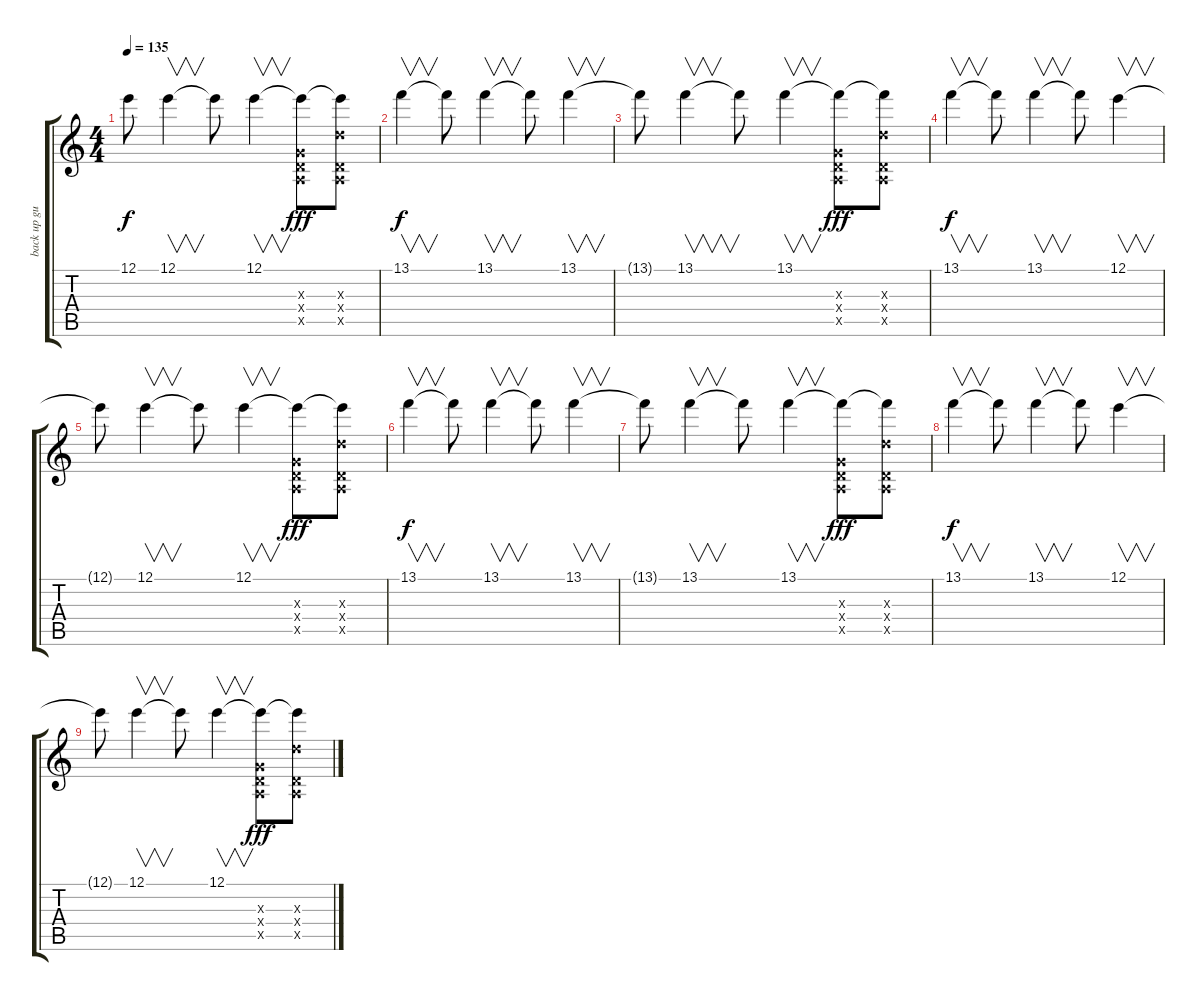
\track ("back up guitar 2" "back up gu") {instrument distortionguitar}
\staff {score tabs}
\tuning (E4 B3 G3 D3 A2 E2) {hide}
\ts (4 4)
\tempo 135
\clef g2
\ks c
12.1{t}.8{dy f} 12.1.4{v} 12.1{t}.8 12.1.4{v} (12.1{t} 0.3{x} 0.4{x} 0.5{x}).8{dy fff} (12.1{t} 7.3{x} 0.4{x} 0.5{x}).8 |
13.1.4{v dy f} 13.1{t}.8 13.1.4{v} 13.1{t}.8 13.1.4{v} |
13.1{t}.8 13.1.4{v} 13.1{t}.8 13.1.4{v} (13.1{t} 0.3{x} 0.4{x} 0.5{x}).8{dy fff} (13.1{t} 7.3{x} 0.4{x} 0.5{x}).8 |
13.1.4{v dy f} 13.1{t}.8 13.1.4{v} 13.1{t}.8 12.1.4{v} |
12.1{t}.8 12.1.4{v} 12.1{t}.8 12.1.4{v} (12.1{t} 0.3{x} 0.4{x} 0.5{x}).8{dy fff} (12.1{t} 7.3{x} 0.4{x} 0.5{x}).8 |
13.1.4{v dy f} 13.1{t}.8 13.1.4{v} 13.1{t}.8 13.1.4{v} |
13.1{t}.8 13.1.4{v} 13.1{t}.8 13.1.4{v} (13.1{t} 0.3{x} 0.4{x} 0.5{x}).8{dy fff} (13.1{t} 7.3{x} 0.4{x} 0.5{x}).8 |
13.1.4{v dy f} 13.1{t}.8 13.1.4{v} 13.1{t}.8 12.1.4{v} |
12.1{t}.8 12.1.4{v} 12.1{t}.8 12.1.4{v} (12.1{t} 0.3{x} 0.4{x} 0.5{x}).8{dy fff} (12.1{t} 7.3{x} 0.4{x} 0.5{x}).8
